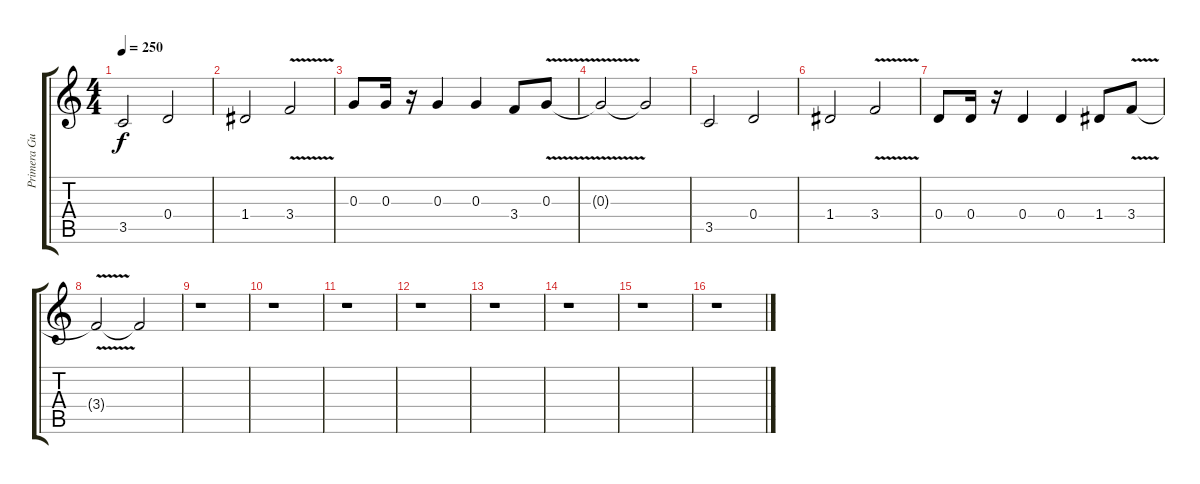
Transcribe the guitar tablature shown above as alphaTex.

\track ("Primera Guitarra" "Primera Gu") {instrument guitarharmonics}
\staff {score tabs}
\tuning (E4 B3 G3 D3 A2 E2) {hide}
\ts (4 4)
\tempo 250
\clef g2
\ks c
3.5.2{dy f} 0.4.2 |
1.4.2 3.4{v}.2 |
0.3.8 0.3.16 r.16 0.3.4 0.3.4 3.4.8 0.3{v}.8 |
0.3{t}.2 0.3{t}.2 |
3.5.2 0.4.2 |
1.4.2 3.4{v}.2 |
0.4.8 0.4.16 r.16 0.4.4 0.4.4 1.4.8 3.4{v}.8 |
3.4{t}.2 3.4{t}.2 |
r.1 |
r.1 |
r.1 |
r.1 |
r.1 |
r.1 |
r.1 |
r.1
